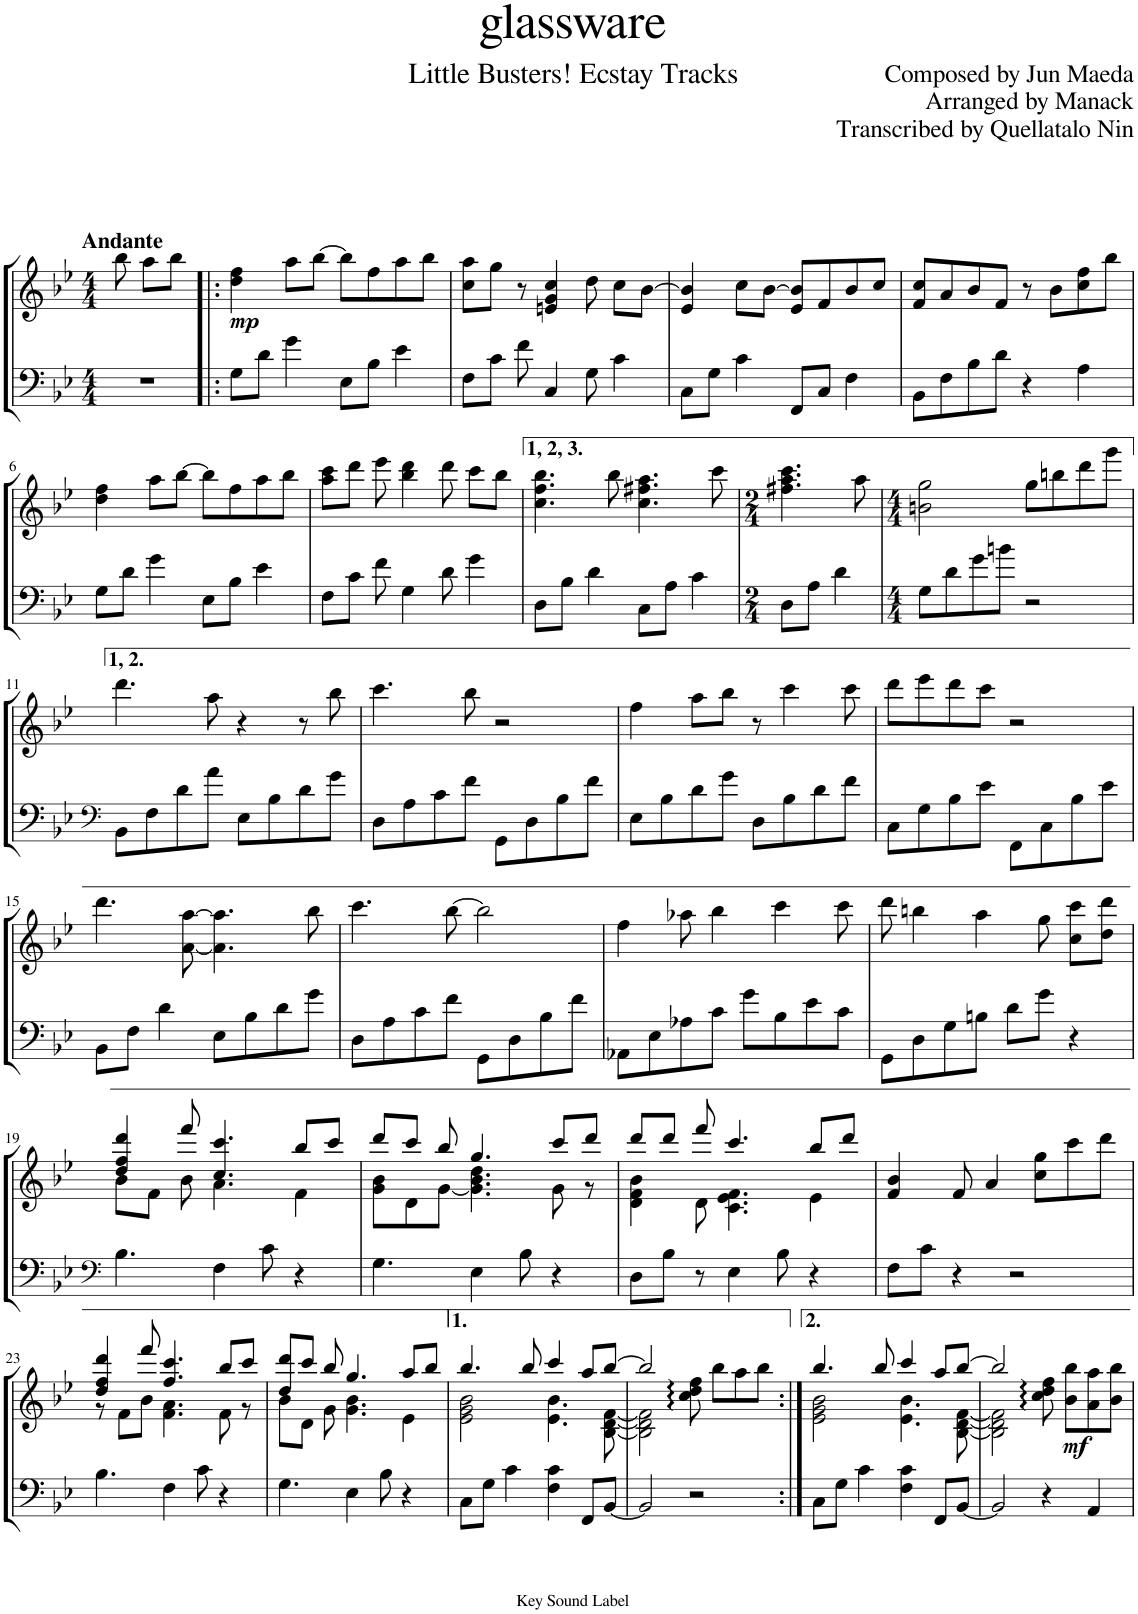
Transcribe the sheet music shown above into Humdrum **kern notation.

**kern	**kern	**dynam
*part1	*part1	*part1
*staff2	*staff1	*staff1/2
*I"Piano	*	*
*I'Pno.	*	*
*clefF4	*clefG2	*
*k[b-e-]	*k[b-e-]	*
*M4/4	*M4/4	*
=1	=1	=1
!	!LO:TX:a:B:t=Andante	!
1r	8bb-\	.
.	8aa\L	.
.	8bb-\J	.
.	2ryy	.
.	8ryy	.
=2!|:	=2!|:	=2!|:
!	!	!LO:DY:b
8G\L	4dd\ 4ff\	mp
8d\J	.	.
4g\	8aa\L	.
.	[8bb-\J	.
8E-\L	8bb-\L]	.
8B-\J	8ff\	.
4e-\	8aa\	.
.	8bb-\J	.
=3	=3	=3
8F\L	8cc\ 8aa\L	.
8c\J	8gg\J	.
8f\	8r	.
4C/	4en/ 4g/ 4cc/	.
8G\	8dd\	.
4c\	8cc\L	.
.	[8b-\J	.
=4	=4	=4
8C\L	4e-/ 4b-/]	.
8G\J	.	.
4c\	8cc\L	.
.	[8b-\J	.
8FF/L	8e-/ 8b-/]L	.
8C/J	8f/	.
4F\	8b-/	.
.	8cc/J	.
=5	=5	=5
8BB-\L	8f/ 8cc/L	.
8F\	8a/	.
8B-\	8b-/	.
8d\J	8f/J	.
4r	8r	.
.	8b-\L	.
4A\	8cc\ 8ff\	.
.	8bb-\J	.
!!LO:LB:g=z
=6	=6	=6
8G\L	4dd\ 4ff\	.
8d\J	.	.
4g\	8aa\L	.
.	[8bb-\J	.
8E-\L	8bb-\L]	.
8B-\J	8ff\	.
4e-\	8aa\	.
.	8bb-\J	.
=7	=7	=7
8F\L	8aa\ 8ccc\L	.
8c\J	8ddd\J	.
8f\	8eee-\	.
4G\	4bb-\ 4ddd\	.
8d\	8ddd\	.
4g\	8ccc\L	.
.	8bb-\J	.
=8	=8	=8
8D\L	4.cc\ 4.ff\ 4.bb-\	.
8B-\J	.	.
4d\	.	.
.	8bb-\	.
8C\L	4.cc\ 4.ff#X\ 4.aa\	.
8A\J	.	.
4c\	.	.
.	8ccc\	.
=9	=9	=9
*M2/4	*M2/4	*
8D\L	4.ff#X\ 4.aa\ 4.ccc\	.
8A\J	.	.
4d\	.	.
.	8aa\	.
=10	=10	=10
*M4/4	*M4/4	*
8G\L	2bn\ 2gg\	.
8d\	.	.
8g\	.	.
8bn\J	.	.
2r	8gg\L	.
.	8bbn\	.
.	8ddd\	.
.	8ggg\J	.
!!LO:LB:g=z
=11	=11	=11
*clefF4	*	*
8BB-\L	4.ddd\	.
8F\	.	.
8d\	.	.
8a\J	8aa\	.
8E-\L	4r	.
8B-\	.	.
8d\	8r	.
8g\J	8bb-\	.
=12	=12	=12
8D\L	4.ccc\	.
8A\	.	.
8c\	.	.
8f\J	8bb-\	.
8GG\L	2r	.
8D\	.	.
8B-\	.	.
8f\J	.	.
=13	=13	=13
8E-\L	4ff\	.
8B-\	.	.
8d\	8aa\L	.
8g\J	8bb-\J	.
8D\L	8r	.
8B-\	4ccc\	.
8d\	.	.
8f\J	8ccc\	.
=14	=14	=14
8C\L	8ddd\L	.
8G\	8eee-\	.
8B-\	8ddd\	.
8e-\J	8ccc\J	.
8FF\L	2r	.
8C\	.	.
8B-\	.	.
8e-\J	.	.
!!LO:LB:g=z
=15	=15	=15
8BB-\L	4.ddd\	.
8F\J	.	.
4d\	.	.
.	[8a\ [8aa\	.
8E-\L	4.a\] 4.aa\]	.
8B-\	.	.
8d\	.	.
8g\J	8bb-\	.
=16	=16	=16
8D\L	4.ccc\	.
8A\	.	.
8c\	.	.
8f\J	[8bb-\	.
8GG\L	2bb-\]	.
8D\	.	.
8B-\	.	.
8f\J	.	.
=17	=17	=17
8AA-X\L	4ff\	.
8E-\	.	.
8A-X\	8aa-X\	.
8c\J	4bb-\	.
8g\L	.	.
8B-\	4ccc\	.
8e-\	.	.
8c\J	8ccc\	.
=18	=18	=18
8GG\L	8ddd\	.
8D\	4bbn\	.
8G\	.	.
8Bn\J	4aa\	.
8d\L	.	.
8g\J	8gg\	.
4r	8cc\ 8ccc\L	.
.	8dd\ 8ddd\J	.
!!LO:LB:g=z
=19	=19	=19
*clefF4	*	*
*	*^	*
4.B-\	4dd/ 4ff/ 4ddd/	8b-\L	.
.	.	8f\J	.
.	8fff/	8b-\	.
4F\	4.cc/ 4.ccc/	4.a\	.
8c\	.	.	.
4r	8bb-/L	4f\	.
.	8ccc/J	.	.
=20	=20	=20	=20
4.G\	8ddd/L	8g\ 8b-\L	.
.	8ccc/J	8d\	.
.	8bb-/	[8g\J	.
4E-\	4.gg/	4.g\] 4.b-\ 4.dd\	.
8B-\	.	.	.
4r	8ccc/L	8g\	.
.	8ddd/J	8r	.
=21	=21	=21	=21
8D\L	8ddd/L	4d\ 4f\ 4b-\	.
8B-\J	8ddd/J	.	.
8r	8fff/	8d\	.
4E-\	4.ccc/	4.c\ 4.e-\ 4.f\	.
8B-\	.	.	.
4r	8bb-/L	4e-\	.
.	8ddd/J	.	.
*	*v	*v	*
=22	=22	=22
8F\L	4f/ 4b-/	.
8c\J	.	.
4r	8f/	.
.	4a/	.
2r	.	.
.	8cc\ 8gg\L	.
.	8ccc\	.
.	8ddd\J	.
!!LO:LB:g=z
=23	=23	=23
*	*^	*
4.B-\	4dd/ 4ff/ 4ddd/	8r	.
.	.	8f\L	.
.	8fff/	8b-\J	.
4F\	4.ff/ 4.ccc/	4.f\ 4.a\	.
8c\	.	.	.
4r	8bb-/L	8f\	.
.	8ccc/J	8r	.
=24	=24	=24	=24
4.G\	8dd/ 8ddd/L	8b-\L	.
.	8ccc/J	8d\J	.
.	8bb-/	8g\	.
4E-\	4.gg/	4.g\ 4.b-\	.
8B-\	.	.	.
4r	8aa/L	4e-\	.
.	8bb-/J	.	.
=25	=25	=25	=25
8C\L	4.bb-/	2e-\ 2g\ 2b-\	.
8G\J	.	.	.
4c\	.	.	.
.	8bb-/	.	.
4F\ 4c\	4ccc/	4.e-\ 4.b-\	.
8FF/L	8aa/L	.	.
[8BB-/J	[8bb-/J	[8B-\ [8d\ [8f\	.
=26	=26	=26	=26
2BB-/]	2bb-/]	2B-\] 2d\] 2f\]	.
2r	8cc\ 8dd\ 8ff\	2ryy	.
.	8bb-\L	.	.
.	8aa\	.	.
.	8bb-\J	.	.
=27:|!	=27:|!	=27:|!	=27:|!
8C\L	4.bb-/	2e-\ 2g\ 2b-\	.
8G\J	.	.	.
4c\	.	.	.
.	8bb-/	.	.
4F\ 4c\	4ccc/	4.e-\ 4.b-\	.
8FF/L	8aa/L	.	.
[8BB-/J	[8bb-/J	[8B-\ [8d\ [8f\	.
=28	=28	=28	=28
2BB-/]	2bb-/]	2B-\] 2d\] 2f\]	.
4r	8cc\ 8dd\ 8ff\	2ryy	.
!	!	!	!LO:DY:b
.	8b-\ 8bb-\L	.	mf
4AA/	8a\ 8aa\	.	.
.	8b-\ 8bb-\J	.	.
*	*v	*v	*
=	=	=
*-	*-	*-
